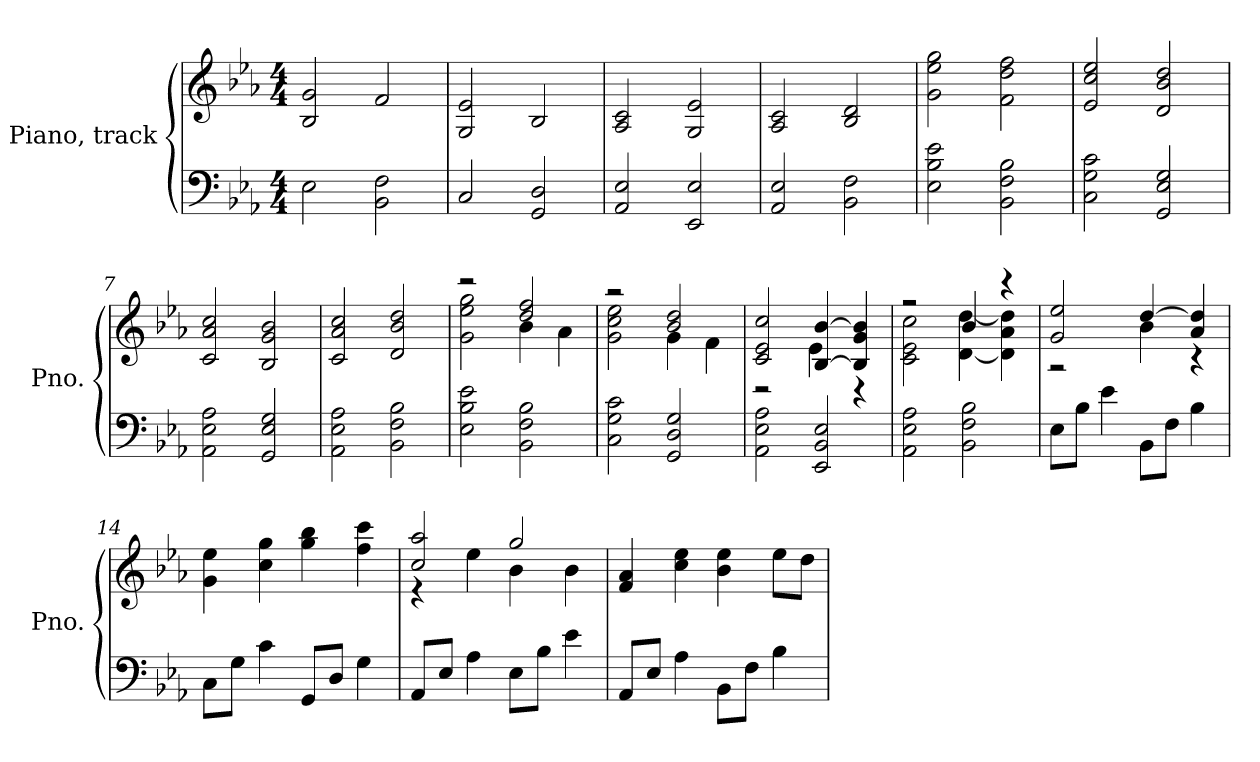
**kern	**kern
*part1	*part1
*staff2	*staff1
*I"Piano, track	*
*I'Pno.	*
*clefF4	*clefG2
*k[b-e-a-]	*k[b-e-a-]
*M4/4	*M4/4
*MM70	*MM70
=1	=1
2E-\	2B-/ 2g/
2BB-\ 2F\	2f/
=2	=2
2C/	2G/ 2e-/
2GG/ 2D/	2B-/
=3	=3
2AA-/ 2E-/	2A-/ 2c/
2EE-/ 2E-/	2G/ 2e-/
=4	=4
2AA-/ 2E-/	2A-/ 2c/
2BB-\ 2F\	2B-/ 2d/
=5	=5
2E-\ 2B-\ 2e-\	2g\ 2ee-\ 2gg\
2BB-\ 2F\ 2B-\	2f\ 2dd\ 2ff\
=6	=6
2C\ 2G\ 2c\	2e-/ 2cc/ 2ee-/
2GG/ 2E-/ 2G/	2d/ 2b-/ 2dd/
=7	=7
2AA-\ 2E-\ 2A-\	2c/ 2a-/ 2cc/
2GG/ 2E-/ 2G/	2B-/ 2g/ 2b-/
=8	=8
2AA-\ 2E-\ 2A-\	2c/ 2a-/ 2cc/
2BB-\ 2F\ 2B-\	2d/ 2b-/ 2dd/
=9	=9
*	*^
2E-\ 2B-\ 2e-\	2r	2g\ 2ee-\ 2gg\
2BB-\ 2F\ 2B-\	2dd/ 2ff/	4b-\
.	.	4a-\
=10	=10	=10
2C\ 2G\ 2c\	2r	2g\ 2cc\ 2ee-\
2GG/ 2D/ 2G/	2b-/ 2dd/	4g\
.	.	4f\
=11	=11	=11
2AA-\ 2E-\ 2A-\	2c/ 2e-/ 2cc/	2r
2EE-/ 2BB-/ 2E-/	[4B-/ [4b-/	4e-\
.	4B-/] 4g/ 4b-/]	4r
!!LO:LB:g=z	!!
=12	=12	=12
2AA-\ 2E-\ 2A-\	2r	2c\ 2e-\ 2cc\
2BB-\ 2F\ 2B-\	4b-/	[4d\ [4dd\
.	4r	4d\] 4a-\ 4dd\]
=13	=13	=13
8E-\L	2g/ 2ee-/	2r
8B-\J	.	.
4e-\	.	.
8BB-\L	[4dd/	4b-\
8F\J	.	.
4B-\	4a-/ 4dd/]	4r
*	*v	*v
=14	=14
8C\L	4g\ 4ee-\
8G\J	.
4c\	4cc\ 4gg\
8GG/L	4gg\ 4bb-\
8D/J	.
4G\	4ff\ 4ccc\
=15	=15
*	*^
8AA-/L	2cc/ 2aa-/	4r
8E-/J	.	.
4A-\	.	4ee-\
8E-\L	2gg/	4b-\
8B-\J	.	.
4e-\	.	4b-\
*	*v	*v
=16	=16
8AA-/L	4f/ 4a-/
8E-/J	.
4A-\	4cc\ 4ee-\
8BB-\L	4b-\ 4ee-\
8F\J	.
4B-\	8ee-\L
.	8dd\J
=	=
*-	*-
